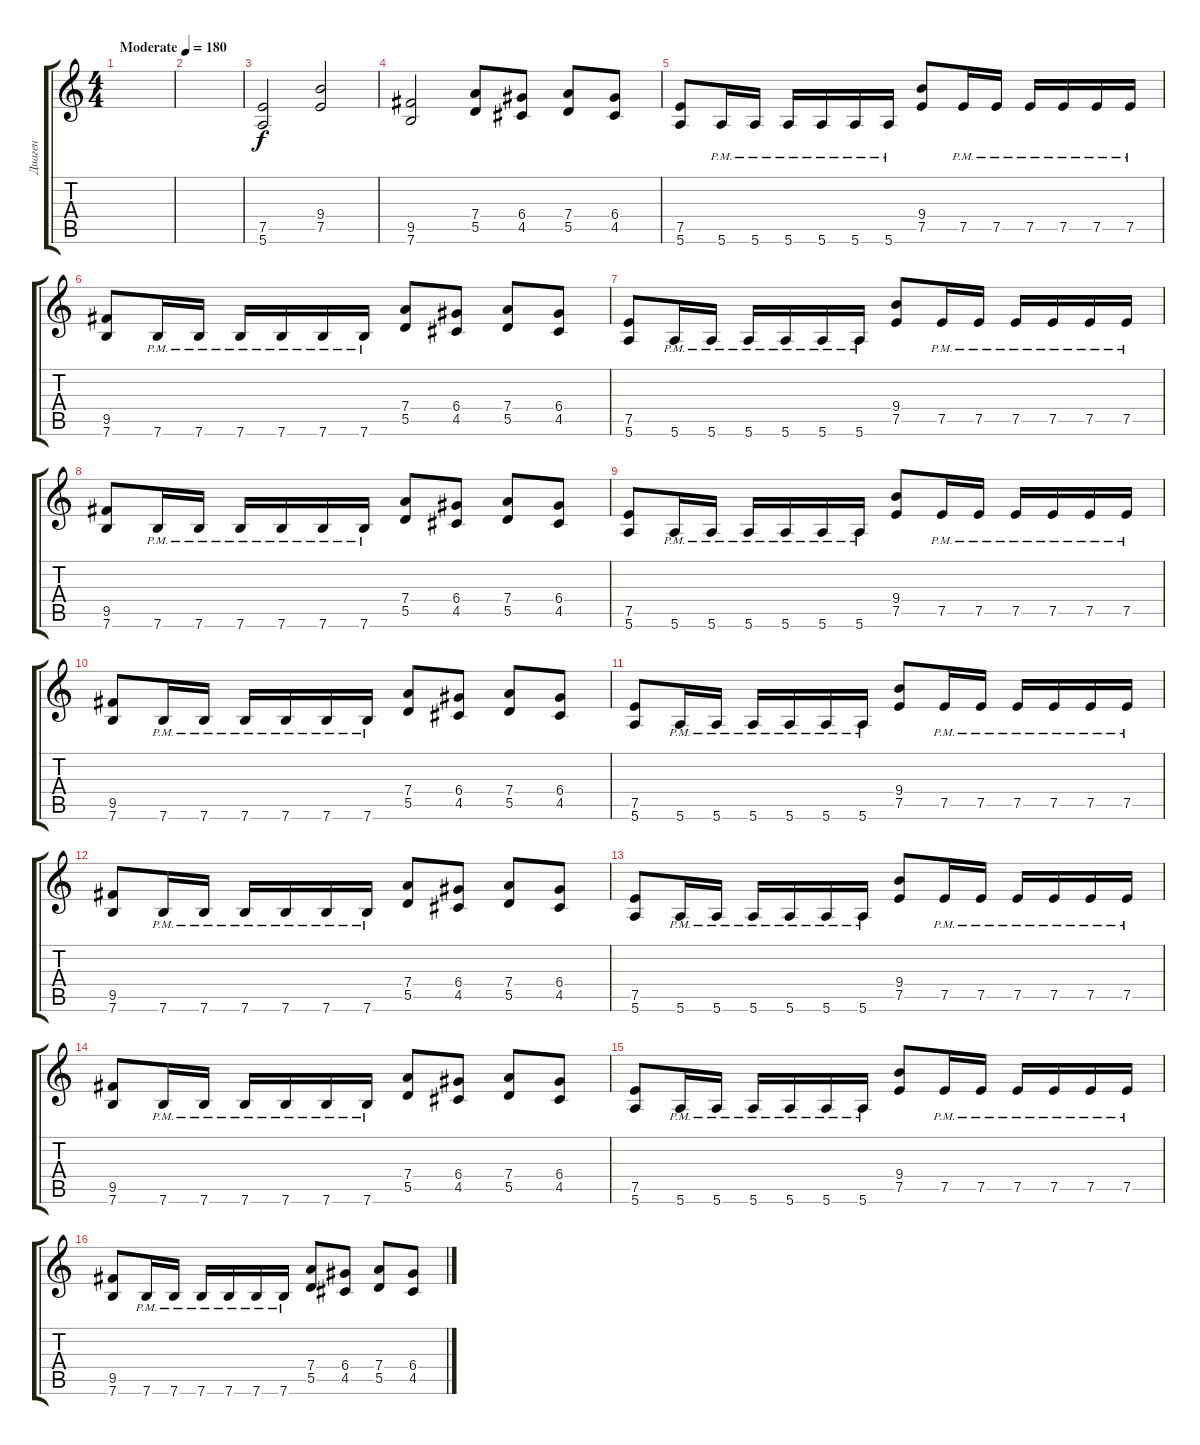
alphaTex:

\track ("Диаген" "Диаген") {instrument overdrivenguitar}
\staff {score tabs}
\tuning (E4 B3 G3 D3 A2 E2) {hide}
\ts (4 4)
\tempo (180 "Moderate")
\clef g2
\ks c
|
|
(7.5 5.6).2 (9.4 7.5).2{dy f} |
(9.5 7.6).2 (7.4 5.5).8 (6.4 4.5).8 (7.4 5.5).8 (6.4 4.5).8 |
(7.5 5.6).8 5.6{pm}.16 5.6{pm}.16 5.6{pm}.16 5.6{pm}.16 5.6{pm}.16 5.6{pm}.16 (9.4 7.5).8 7.5{pm}.16 7.5{pm}.16 7.5{pm}.16 7.5{pm}.16 7.5{pm}.16 7.5{pm}.16 |
(9.5 7.6).8 7.6{pm}.16 7.6{pm}.16 7.6{pm}.16 7.6{pm}.16 7.6{pm}.16 7.6{pm}.16 (7.4 5.5).8 (6.4 4.5).8 (7.4 5.5).8 (6.4 4.5).8 |
(7.5 5.6).8 5.6{pm}.16 5.6{pm}.16 5.6{pm}.16 5.6{pm}.16 5.6{pm}.16 5.6{pm}.16 (9.4 7.5).8 7.5{pm}.16 7.5{pm}.16 7.5{pm}.16 7.5{pm}.16 7.5{pm}.16 7.5{pm}.16 |
(9.5 7.6).8 7.6{pm}.16 7.6{pm}.16 7.6{pm}.16 7.6{pm}.16 7.6{pm}.16 7.6{pm}.16 (7.4 5.5).8 (6.4 4.5).8 (7.4 5.5).8 (6.4 4.5).8 |
(7.5 5.6).8 5.6{pm}.16 5.6{pm}.16 5.6{pm}.16 5.6{pm}.16 5.6{pm}.16 5.6{pm}.16 (9.4 7.5).8 7.5{pm}.16 7.5{pm}.16 7.5{pm}.16 7.5{pm}.16 7.5{pm}.16 7.5{pm}.16 |
(9.5 7.6).8 7.6{pm}.16 7.6{pm}.16 7.6{pm}.16 7.6{pm}.16 7.6{pm}.16 7.6{pm}.16 (7.4 5.5).8 (6.4 4.5).8 (7.4 5.5).8 (6.4 4.5).8 |
(7.5 5.6).8 5.6{pm}.16 5.6{pm}.16 5.6{pm}.16 5.6{pm}.16 5.6{pm}.16 5.6{pm}.16 (9.4 7.5).8 7.5{pm}.16 7.5{pm}.16 7.5{pm}.16 7.5{pm}.16 7.5{pm}.16 7.5{pm}.16 |
(9.5 7.6).8 7.6{pm}.16 7.6{pm}.16 7.6{pm}.16 7.6{pm}.16 7.6{pm}.16 7.6{pm}.16 (7.4 5.5).8 (6.4 4.5).8 (7.4 5.5).8 (6.4 4.5).8 |
(7.5 5.6).8 5.6{pm}.16 5.6{pm}.16 5.6{pm}.16 5.6{pm}.16 5.6{pm}.16 5.6{pm}.16 (9.4 7.5).8 7.5{pm}.16 7.5{pm}.16 7.5{pm}.16 7.5{pm}.16 7.5{pm}.16 7.5{pm}.16 |
(9.5 7.6).8 7.6{pm}.16 7.6{pm}.16 7.6{pm}.16 7.6{pm}.16 7.6{pm}.16 7.6{pm}.16 (7.4 5.5).8 (6.4 4.5).8 (7.4 5.5).8 (6.4 4.5).8 |
(7.5 5.6).8 5.6{pm}.16 5.6{pm}.16 5.6{pm}.16 5.6{pm}.16 5.6{pm}.16 5.6{pm}.16 (9.4 7.5).8 7.5{pm}.16 7.5{pm}.16 7.5{pm}.16 7.5{pm}.16 7.5{pm}.16 7.5{pm}.16 |
(9.5 7.6).8 7.6{pm}.16 7.6{pm}.16 7.6{pm}.16 7.6{pm}.16 7.6{pm}.16 7.6{pm}.16 (7.4 5.5).8 (6.4 4.5).8 (7.4 5.5).8 (6.4 4.5).8
